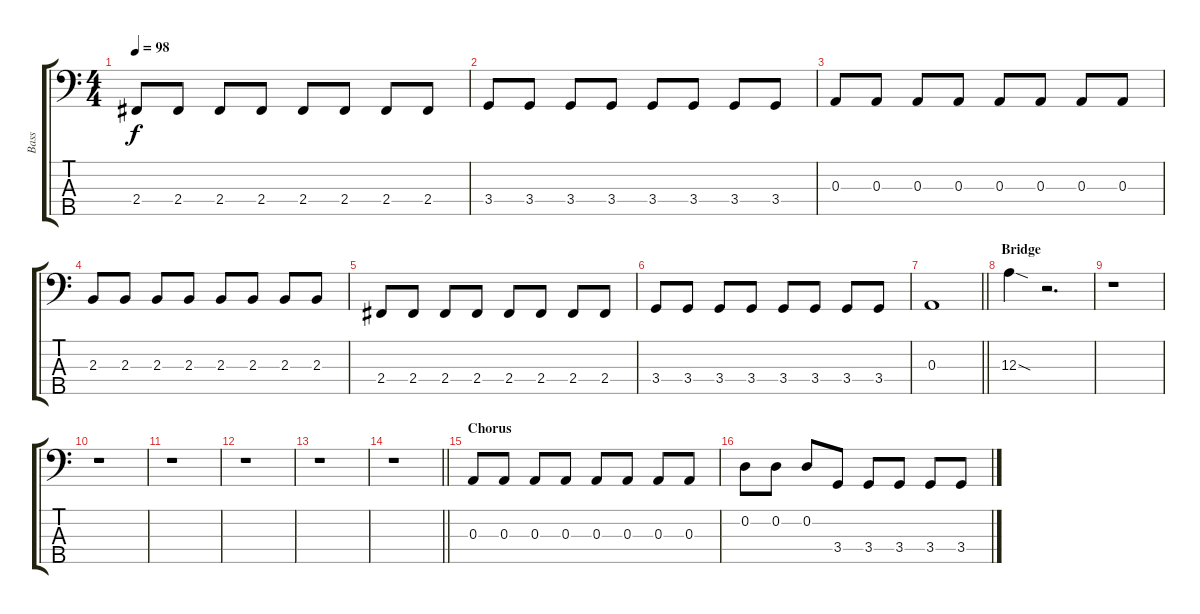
\track ("Bass" "Bass") {instrument electricbassfinger}
\staff {score tabs}
\tuning (G2 D2 A1 E1 B0) {hide}
\ts (4 4)
\tempo 98
\clef f4
\ks c
2.4.8{dy f} 2.4.8 2.4.8 2.4.8 2.4.8 2.4.8 2.4.8 2.4.8 |
3.4.8 3.4.8 3.4.8 3.4.8 3.4.8 3.4.8 3.4.8 3.4.8 |
0.3.8 0.3.8 0.3.8 0.3.8 0.3.8 0.3.8 0.3.8 0.3.8 |
2.3.8 2.3.8 2.3.8 2.3.8 2.3.8 2.3.8 2.3.8 2.3.8 |
2.4.8 2.4.8 2.4.8 2.4.8 2.4.8 2.4.8 2.4.8 2.4.8 |
3.4.8 3.4.8 3.4.8 3.4.8 3.4.8 3.4.8 3.4.8 3.4.8 |
\barLineRight lightlight
0.3.1 |
\section ("" "Bridge")
12.3{sod}.4 r.2{d} |
r.1 |
r.1 |
r.1 |
r.1 |
r.1 |
\barLineRight lightlight
r.1 |
\section ("" "Chorus")
0.3.8 0.3.8 0.3.8 0.3.8 0.3.8 0.3.8 0.3.8 0.3.8 |
0.2.8 0.2.8 0.2.8 3.4.8 3.4.8 3.4.8 3.4.8 3.4.8
